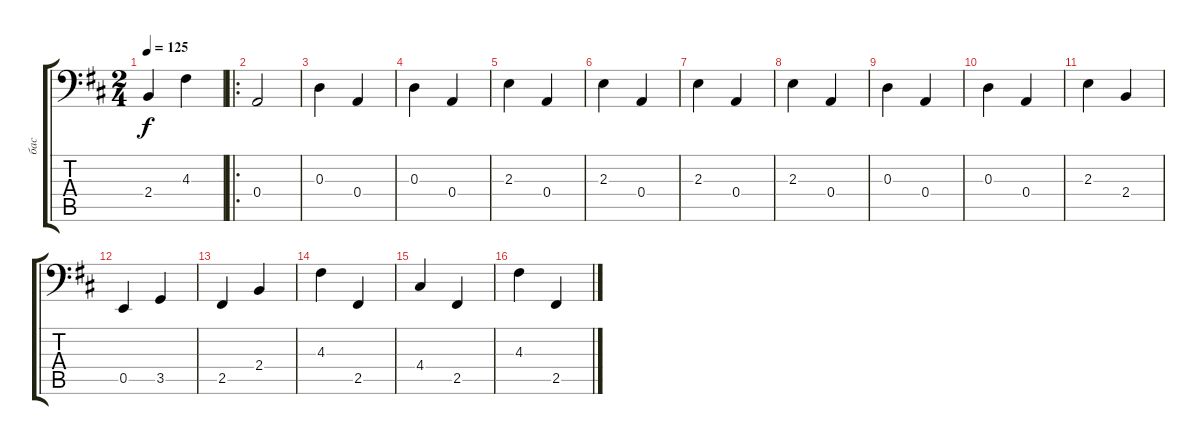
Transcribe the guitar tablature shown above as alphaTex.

\track ("бас" "бас") {instrument acousticbass}
\staff {score tabs}
\tuning (Ab5 G2 D2 A1 E1 C-1) {hide}
\ts (2 4)
\tempo 125
\clef f4
\ks bminor
2.4.4{dy f} 4.3.4 |
\ro
0.4.2 |
0.3.4 0.4.4 |
0.3.4 0.4.4 |
2.3.4 0.4.4 |
2.3.4 0.4.4 |
2.3.4 0.4.4 |
2.3.4 0.4.4 |
0.3.4 0.4.4 |
0.3.4 0.4.4 |
2.3.4 2.4.4 |
0.5.4 3.5.4 |
2.5.4 2.4.4 |
4.3.4 2.5.4 |
4.4.4 2.5.4 |
4.3.4 2.5.4
